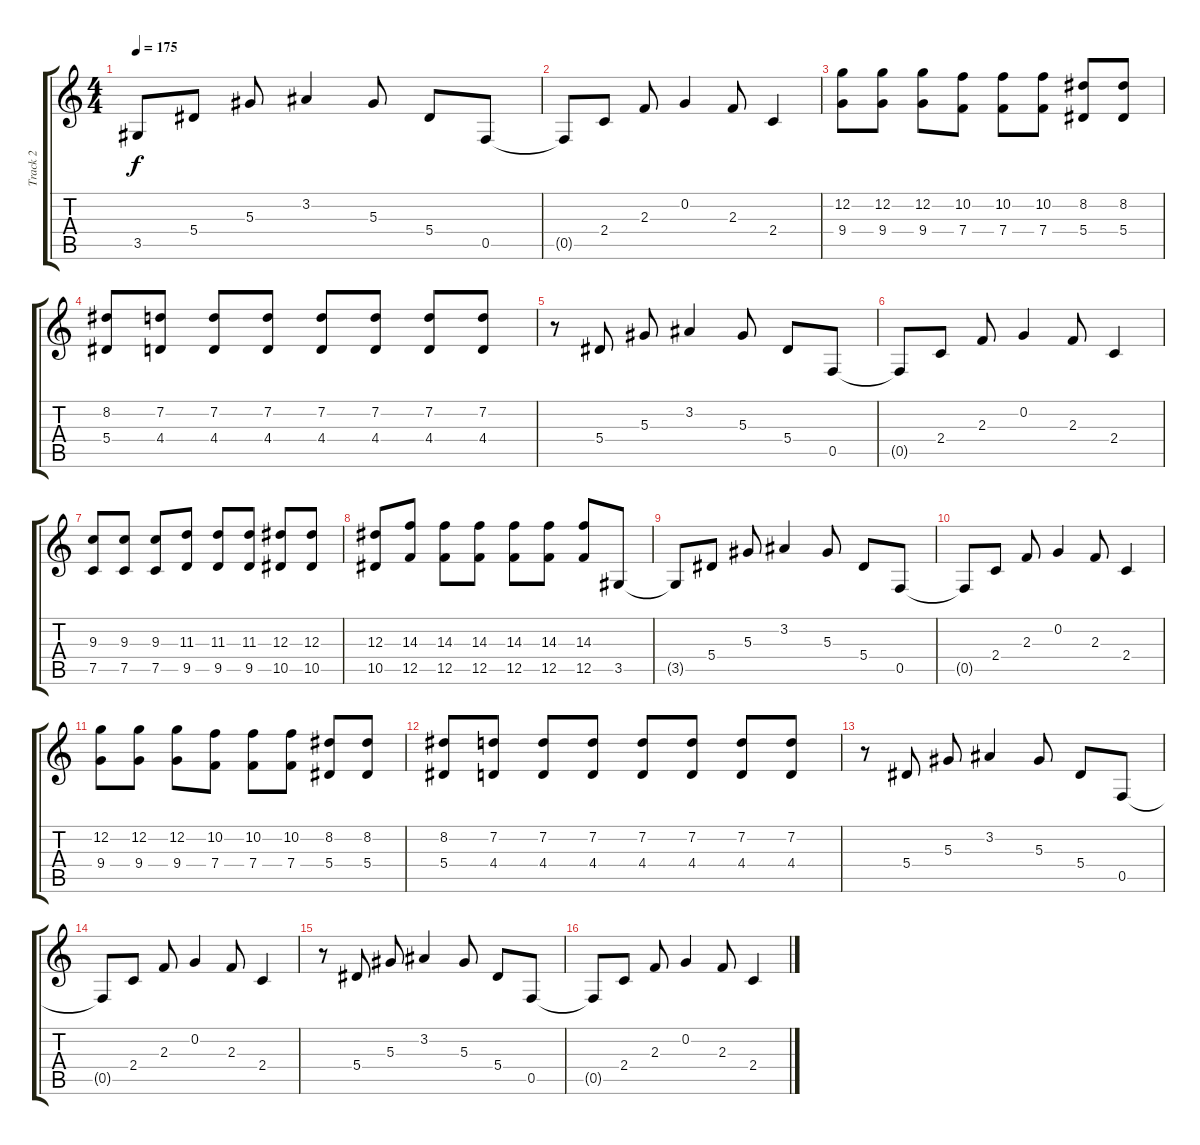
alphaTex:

\track ("Track 2" "Track 2") {instrument distortionguitar}
\staff {score tabs}
\tuning (C4 G3 Eb3 Bb2 F2 C2) {hide}
\ts (4 4)
\tempo 175
\clef g2
\ks c
3.5{t}.8{dy f} 5.4.8 5.3.8 3.2.4 5.3.8 5.4.8 0.5.8 |
0.5{t}.8 2.4.8 2.3.8 0.2.4 2.3.8 2.4.4 |
(12.2 9.4).8 (12.2 9.4).8 (12.2 9.4).8 (10.2 7.4).8 (10.2 7.4).8 (10.2 7.4).8 (8.2 5.4).8 (8.2 5.4).8 |
(8.2 5.4).8 (7.2 4.4).8 (7.2 4.4).8 (7.2 4.4).8 (7.2 4.4).8 (7.2 4.4).8 (7.2 4.4).8 (7.2 4.4).8 |
r.8 5.4.8 5.3.8 3.2.4 5.3.8 5.4.8 0.5.8 |
0.5{t}.8 2.4.8 2.3.8 0.2.4 2.3.8 2.4.4 |
(9.3 7.5).8 (9.3 7.5).8 (9.3 7.5).8 (11.3 9.5).8 (11.3 9.5).8 (11.3 9.5).8 (12.3 10.5).8 (12.3 10.5).8 |
(12.3 10.5).8 (14.3 12.5).8 (14.3 12.5).8 (14.3 12.5).8 (14.3 12.5).8 (14.3 12.5).8 (14.3 12.5).8 3.5.8 |
3.5{t}.8 5.4.8 5.3.8 3.2.4 5.3.8 5.4.8 0.5.8 |
0.5{t}.8 2.4.8 2.3.8 0.2.4 2.3.8 2.4.4 |
(12.2 9.4).8 (12.2 9.4).8 (12.2 9.4).8 (10.2 7.4).8 (10.2 7.4).8 (10.2 7.4).8 (8.2 5.4).8 (8.2 5.4).8 |
(8.2 5.4).8 (7.2 4.4).8 (7.2 4.4).8 (7.2 4.4).8 (7.2 4.4).8 (7.2 4.4).8 (7.2 4.4).8 (7.2 4.4).8 |
r.8 5.4.8 5.3.8 3.2.4 5.3.8 5.4.8 0.5.8 |
0.5{t}.8 2.4.8 2.3.8 0.2.4 2.3.8 2.4.4 |
r.8 5.4.8 5.3.8 3.2.4 5.3.8 5.4.8 0.5.8 |
0.5{t}.8 2.4.8 2.3.8 0.2.4 2.3.8 2.4.4
